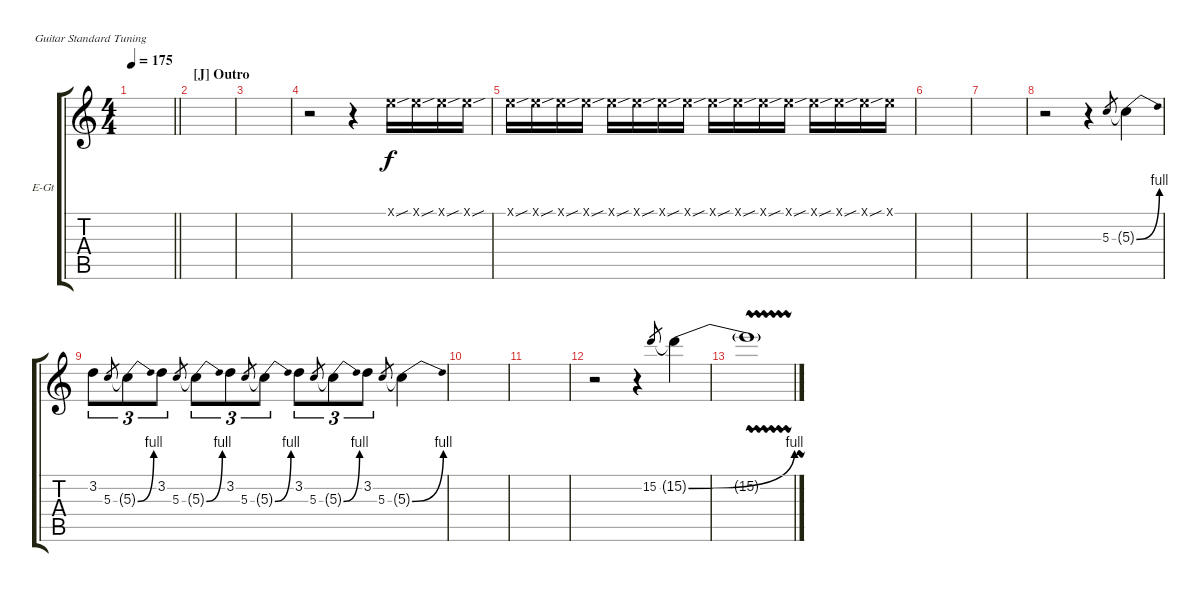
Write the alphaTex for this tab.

\defaultSystemsLayout 4
\bracketExtendMode groupsimilarinstruments
\firstSystemTrackNameOrientation horizontal
\otherSystemsTrackNameOrientation horizontal
\track ("Guitar" "E-Gt") {instrument distortionguitar}
\staff {score tabs}
\tuning (E4 B3 G3 D3 A2 E2)
\ts (4 4)
\tempo 175
\clef g2
\scale
0.5
\barLineRight lightlight
\ks c
|
\section ("J" "Outro")
\scale
0.5 |
\scale
0.5 |
\scale
0.5 r.2 r.4 0.1{sou x}.16 0.1{sou x}.16 0.1{sou x}.16 0.1{sou x}.16 |
\scale
0.5 0.1{sou x}.16 0.1{sou x}.16 0.1{sou x}.16 0.1{sou x}.16 0.1{sou x}.16 0.1{sou x}.16 0.1{sou x}.16 0.1{sou x}.16 0.1{sou x}.16 0.1{sou x}.16 0.1{sou x}.16 0.1{sou x}.16 0.1{sou x}.16 0.1{sou x}.16 0.1{sou x}.16 0.1{x}.16 |
\scale
0.5 |
\scale
0.5 |
\scale
0.5 r.2 r.4 5.3.8{gr} 5.3{be (bend 0 0 15 4) t}.4 |
\scale
1.06936 3.2.8{tu (3 2)} 5.3.8{tu (3 2) gr} 5.3{be (bend 0 0 15 4) t}.8{tu (3 2)} 3.2.8{tu (3 2)} 5.3.8{tu (3 2) gr} 5.3{be (bend 0 0 15 4) t}.8{tu (3 2)} 3.2.8{tu (3 2)} 5.3.8{tu (3 2) gr} 5.3{be (bend 0 0 15 4) t}.8{tu (3 2)} 3.2.8{tu (3 2)} 5.3.8{tu (3 2) gr} 5.3{be (bend 0 0 15 4) t}.8{tu (3 2)} 3.2.8{tu (3 2)} 5.3.8{tu (3 2) gr} 5.3{be (bend 0 0 15 4) t}.4 |
\scale
0.930643 |
\scale
1.03909 |
\scale
0.960908 r.2 r.4 15.2.8{gr} 15.2{be (bend 0 0 15 4) t}.4 |
\scale
1.03909 15.2{vw t}.1 |
\scale
0.960908 |
\scale
1.03909 |
\scale
0.960908
